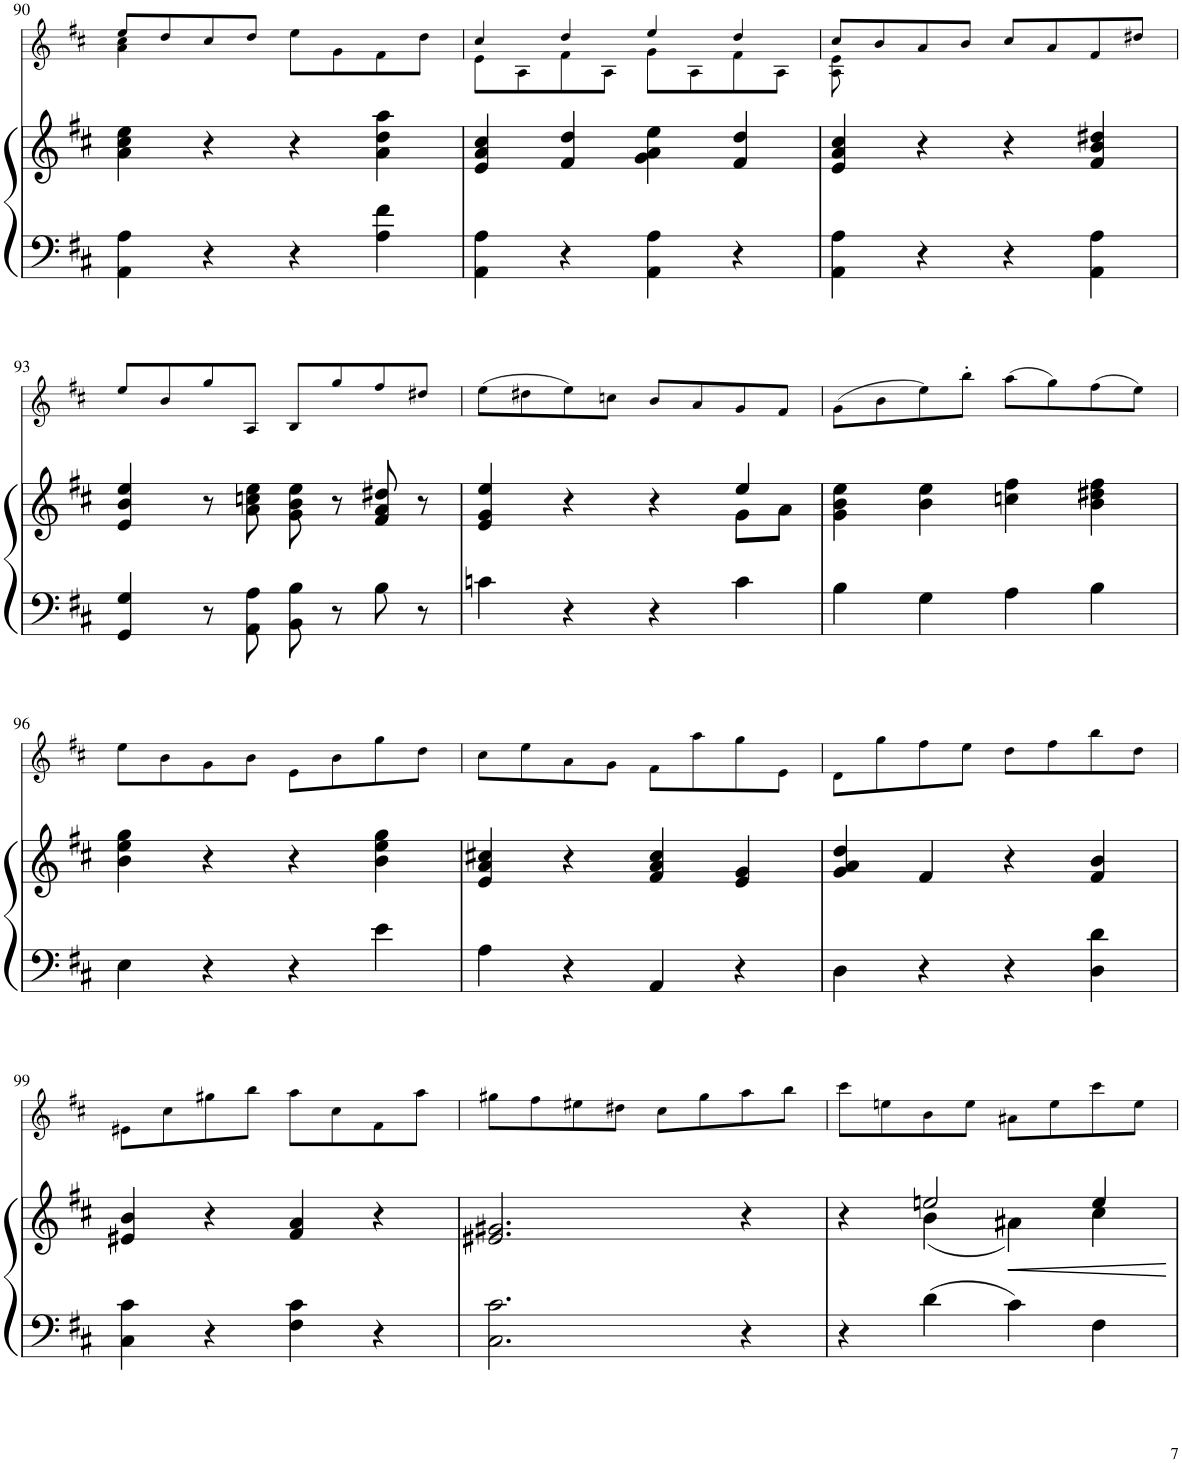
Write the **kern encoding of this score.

**kern	**kern	**kern
*part2	*part2	*part1
*staff3	*staff2	*staff1
*I"Piano	*	*I"Violin
*I'Pno	*	*I'Vln
!!LO:PB:g=z
*clefF4	*clefG2	*clefG2
*k[f#c#]	*k[f#c#]	*k[f#c#]
*M2/2	*M2/2	*M2/2
*met(c|)	*met(c|)	*met(c|)
=90	=90	=90
*	*	*^
4AA\ 4A\	4a\ 4cc#\ 4ee\	8ee/L	4a\ 4cc#\
.	.	8dd/	.
4r	4r	8cc#/	2.ryy
.	.	8dd/J	.
4r	4r	8ee\L	.
.	.	8g\	.
4A\ 4f#\	4a\ 4dd\ 4aa\	8f#\	.
.	.	8dd\J	.
=91	=91	=91	=91
4AA\ 4A\	4e/ 4a/ 4cc#/	4cc#/	8e\L
.	.	.	8A\
4r	4f#/ 4dd/	4dd/	8f#\
.	.	.	8A\J
4AA\ 4A\	4g\ 4a\ 4ee\	4ee/	8g\L
.	.	.	8A\
4r	4f#/ 4dd/	4dd/	8f#\
.	.	.	8A\J
=92	=92	=92	=92
4AA\ 4A\	4e/ 4a/ 4cc#/	8cc#/L	8A\ 8e\
.	.	8b/	2..ryy
4r	4r	8a/	.
.	.	8b/J	.
4r	4r	8cc#/L	.
.	.	8a/	.
4AA\ 4A\	4f#/ 4b/ 4dd#X/	8f#/	.
.	.	8dd#X/J	.
*	*	*v	*v
!!LO:LB:g=z
=93	=93	=93
4GG/ 4G/	4e/ 4b/ 4ee/	8ee/L
.	.	8b/
8r	8r	8gg/
8AA\ 8A\	8a\ 8ccn\ 8ee\	8A/J
8BB\ 8B\	8g\ 8b\ 8ee\	8B/L
8r	8r	8gg/
8B\	8f#/ 8a/ 8dd#X/	8ff#/
8r	8r	8dd#X/J
=94	=94	=94
*	*^	*
4cn\	4e/ 4g/ 4ee/	2.ryy	(8ee\L
.	.	.	8dd#X\
4r	4r	.	8ee\)
.	.	.	8ccn\J
4r	4r	.	8b/L
.	.	.	8a/
4c\	4ee/	8g\L	8g/
.	.	8a\J	8f#/J
*	*v	*v	*
=95	=95	=95
4B\	4g\ 4b\ 4ee\	(8g\L
.	.	8b\
4G\	4b\ 4ee\	8ee\)
.	.	8bb'\J
4A\	4ccn\ 4ff#\	(8aa\L
.	.	8gg\)
4B\	4b\ 4dd#X\ 4ff#\	(8ff#\
.	.	8ee\J)
!!LO:LB:g=z
=96	=96	=96
4E\	4b\ 4ee\ 4gg\	8ee\L
.	.	8b\
4r	4r	8g\
.	.	8b\J
4r	4r	8e\L
.	.	8b\
4e\	4b\ 4ee\ 4gg\	8gg\
.	.	8dd\J
=97	=97	=97
4A\	4e/ 4a/ 4cc#X/	8cc#\L
.	.	8ee\
4r	4r	8a\
.	.	8g\J
4AA/	4f#/ 4a/ 4cc#/	8f#\L
.	.	8aa\
4r	4e/ 4g/	8gg\
.	.	8e\J
=98	=98	=98
4D\	4g/ 4a/ 4dd/	8d\L
.	.	8gg\
4r	4f#/	8ff#\
.	.	8ee\J
4r	4r	8dd\L
.	.	8ff#\
4D\ 4d\	4f#/ 4b/	8bb\
.	.	8dd\J
!!LO:LB:g=z
=99	=99	=99
4C#\ 4c#\	4e#X/ 4b/	8e#X\L
.	.	8cc#\
4r	4r	8gg#X\
.	.	8bb\J
4F#\ 4c#\	4f#/ 4a/	8aa\L
.	.	8cc#\
4r	4r	8f#\
.	.	8aa\J
=100	=100	=100
2.C#\ 2.c#\	2.e#X/ 2.g#X/	8gg#X\L
.	.	8ff#\
.	.	8ee#X\
.	.	8dd#X\J
.	.	8cc#\L
.	.	8gg#\
4r	4r	8aa\
.	.	8bb\J
=101	=101	=101
*	*^	*
4r	4r	4ryy	8ccc#\L
.	.	.	8een\
4d\	2een/	(4b\	8b\
.	.	.	8ee\J
4c#\	.	4a#X\)	8a#X\L
.	.	.	8ee\
4F#\	4ee/	4cc#\	8ccc#\
.	.	.	8ee\J
*	*v	*v	*
=	=	=
*-	*-	*-
